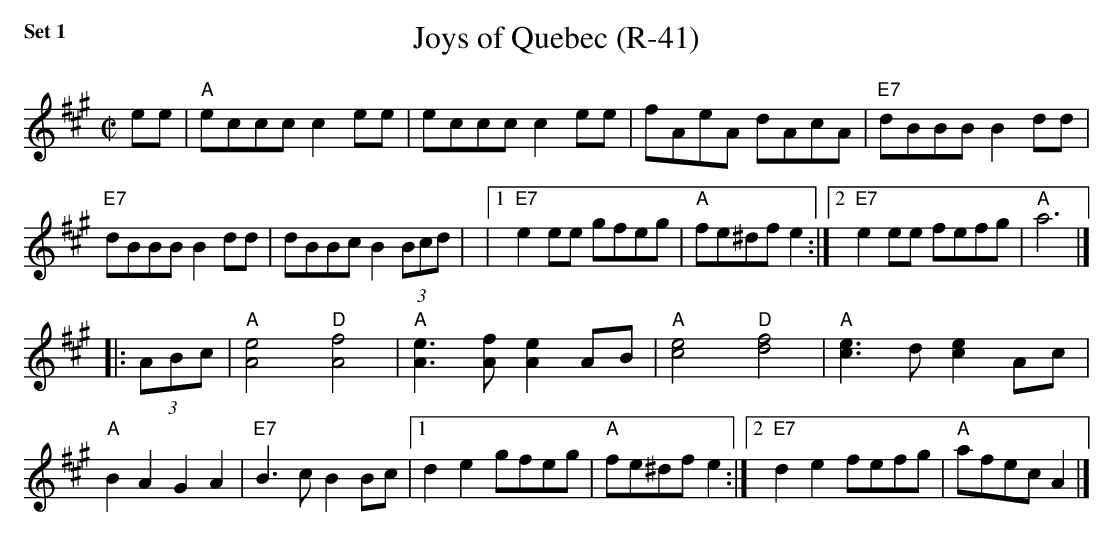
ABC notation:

X:1
T: Joys of Quebec (R-41)
M: C|
K: A
ee| "A"eccc c2ee| eccc c2ee| fAeA dAcA| "E7"dBBB B2dd|
    "E7"dBBB B2dd| dBBc B2(3Bcd| |1 "E7"e2ee gfeg| "A"fe^df e2 :|2                                     "E7"e2ee fefg| "A"a6 |]
|:(3ABc| "A"[A4e4] "D"[A4f4]| "A"[e3A3][fA] [A2e2]AB|        "A"[c4e4] "D"[d4f4]| "A"[c3e3]d [c2e2]Ac|
       "A"B2A2 G2A2| "E7"B3c B2Bc|1 d2e2 gfeg| "A"fe^df e2 :|2                                 "E7"d2e2 fefg| "A"afec A2 |]

$SmallLMargin
$SmallRMargin
